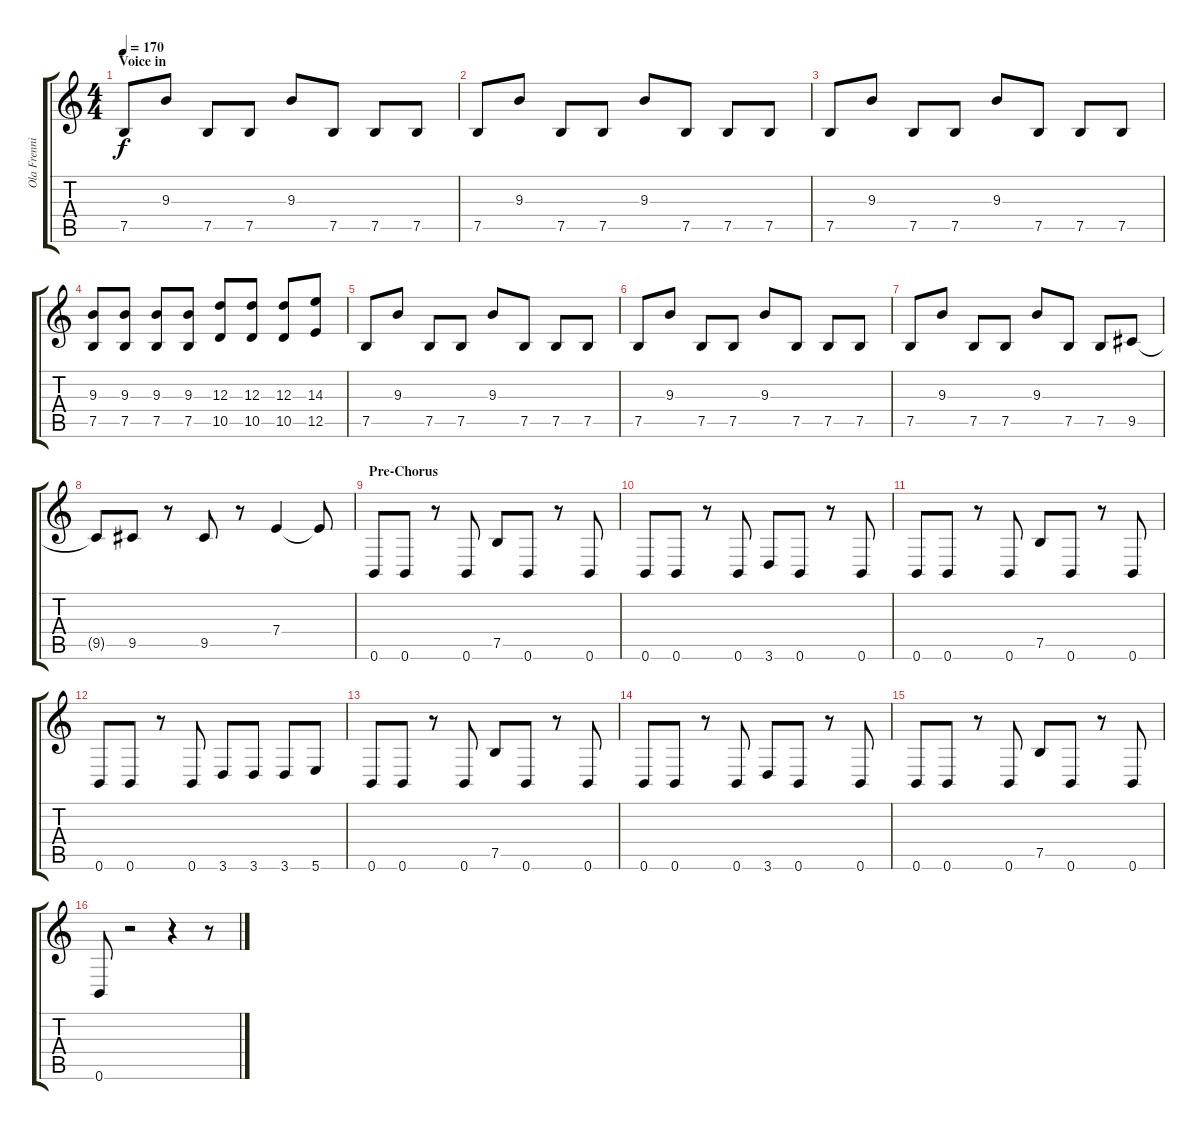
\track ("Ola Frenning -Lead Guitar-" "Ola Frenni") {instrument distortionguitar}
\staff {score tabs}
\tuning (B3 Gb3 D3 A2 E2 B1) {hide}
\ts (4 4)
\section ("" "Voice in")
\tempo 170
\clef g2
\ks c
7.5.8{dy f} 9.3.8 7.5.8 7.5.8 9.3.8 7.5.8 7.5.8 7.5.8 |
7.5.8 9.3.8 7.5.8 7.5.8 9.3.8 7.5.8 7.5.8 7.5.8 |
7.5.8 9.3.8 7.5.8 7.5.8 9.3.8 7.5.8 7.5.8 7.5.8 |
(9.3 7.5).8 (9.3 7.5).8 (9.3 7.5).8 (9.3 7.5).8 (12.3 10.5).8 (12.3 10.5).8 (12.3 10.5).8 (14.3 12.5).8 |
7.5.8 9.3.8 7.5.8 7.5.8 9.3.8 7.5.8 7.5.8 7.5.8 |
7.5.8 9.3.8 7.5.8 7.5.8 9.3.8 7.5.8 7.5.8 7.5.8 |
7.5.8 9.3.8 7.5.8 7.5.8 9.3.8 7.5.8 7.5.8 9.5.8 |
9.5{t}.8 9.5.8 r.8 9.5.8 r.8 7.4.4 7.4{t}.8 |
\section ("" "Pre-Chorus")
0.6.8 0.6.8 r.8 0.6.8 7.5.8 0.6.8 r.8 0.6.8 |
0.6.8 0.6.8 r.8 0.6.8 3.6.8 0.6.8 r.8 0.6.8 |
0.6.8 0.6.8 r.8 0.6.8 7.5.8 0.6.8 r.8 0.6.8 |
0.6.8 0.6.8 r.8 0.6.8 3.6.8 3.6.8 3.6.8 5.6.8 |
0.6.8 0.6.8 r.8 0.6.8 7.5.8 0.6.8 r.8 0.6.8 |
0.6.8 0.6.8 r.8 0.6.8 3.6.8 0.6.8 r.8 0.6.8 |
0.6.8 0.6.8 r.8 0.6.8 7.5.8 0.6.8 r.8 0.6.8 |
0.6.8 r.2 r.4 r.8
